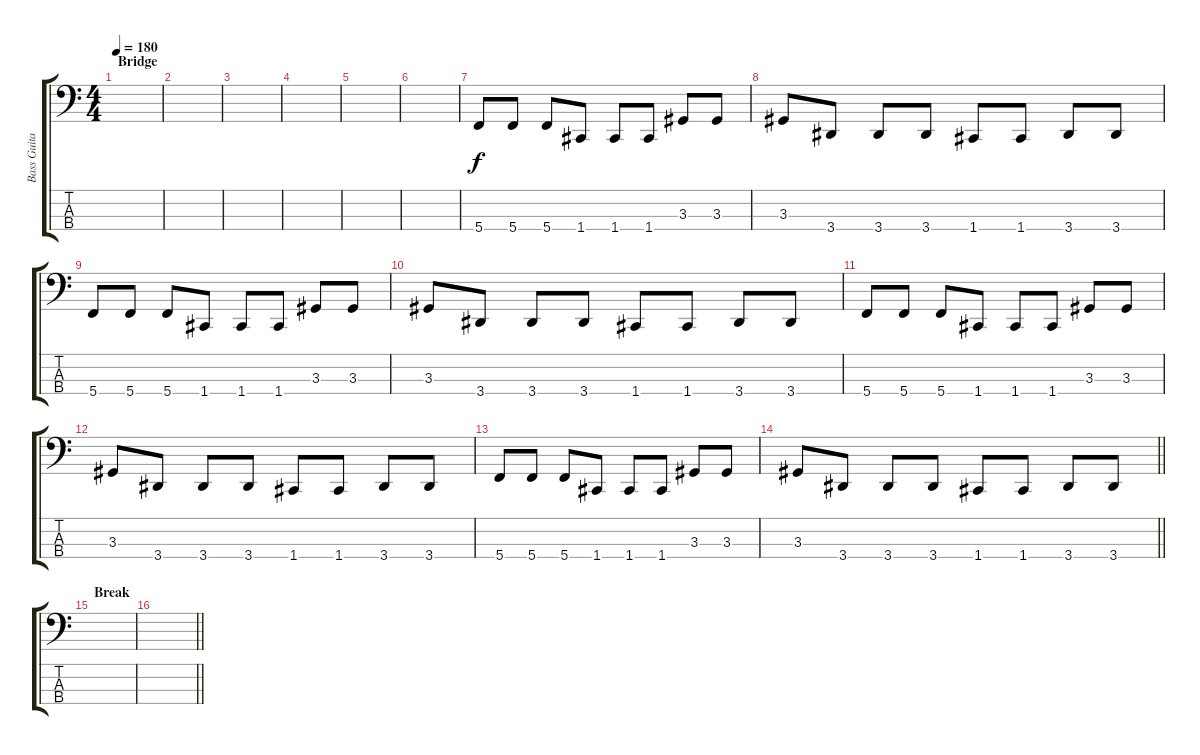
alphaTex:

\track ("Bass Guitar" "Bass Guita") {instrument electricbassfinger}
\staff {score tabs}
\tuning (Eb2 Bb1 F1 C1) {hide}
\ts (4 4)
\section ("" "Bridge")
\tempo 180
\clef f4
\ks c
|
|
|
|
|
|
5.4.8 5.4.8 5.4.8 1.4.8 1.4.8 1.4.8 3.3.8 3.3.8 |
3.3.8 3.4.8 3.4.8 3.4.8 1.4.8 1.4.8 3.4.8 3.4.8 |
5.4.8 5.4.8 5.4.8 1.4.8 1.4.8 1.4.8 3.3.8 3.3.8 |
3.3.8 3.4.8 3.4.8 3.4.8 1.4.8 1.4.8 3.4.8 3.4.8 |
5.4.8 5.4.8 5.4.8 1.4.8 1.4.8 1.4.8 3.3.8 3.3.8 |
3.3.8 3.4.8 3.4.8 3.4.8 1.4.8 1.4.8 3.4.8 3.4.8 |
5.4.8 5.4.8 5.4.8 1.4.8 1.4.8 1.4.8 3.3.8 3.3.8 |
\barLineRight lightlight
3.3.8 3.4.8 3.4.8 3.4.8 1.4.8 1.4.8 3.4.8 3.4.8 |
\section ("" "Break")
|
\barLineRight lightlight
